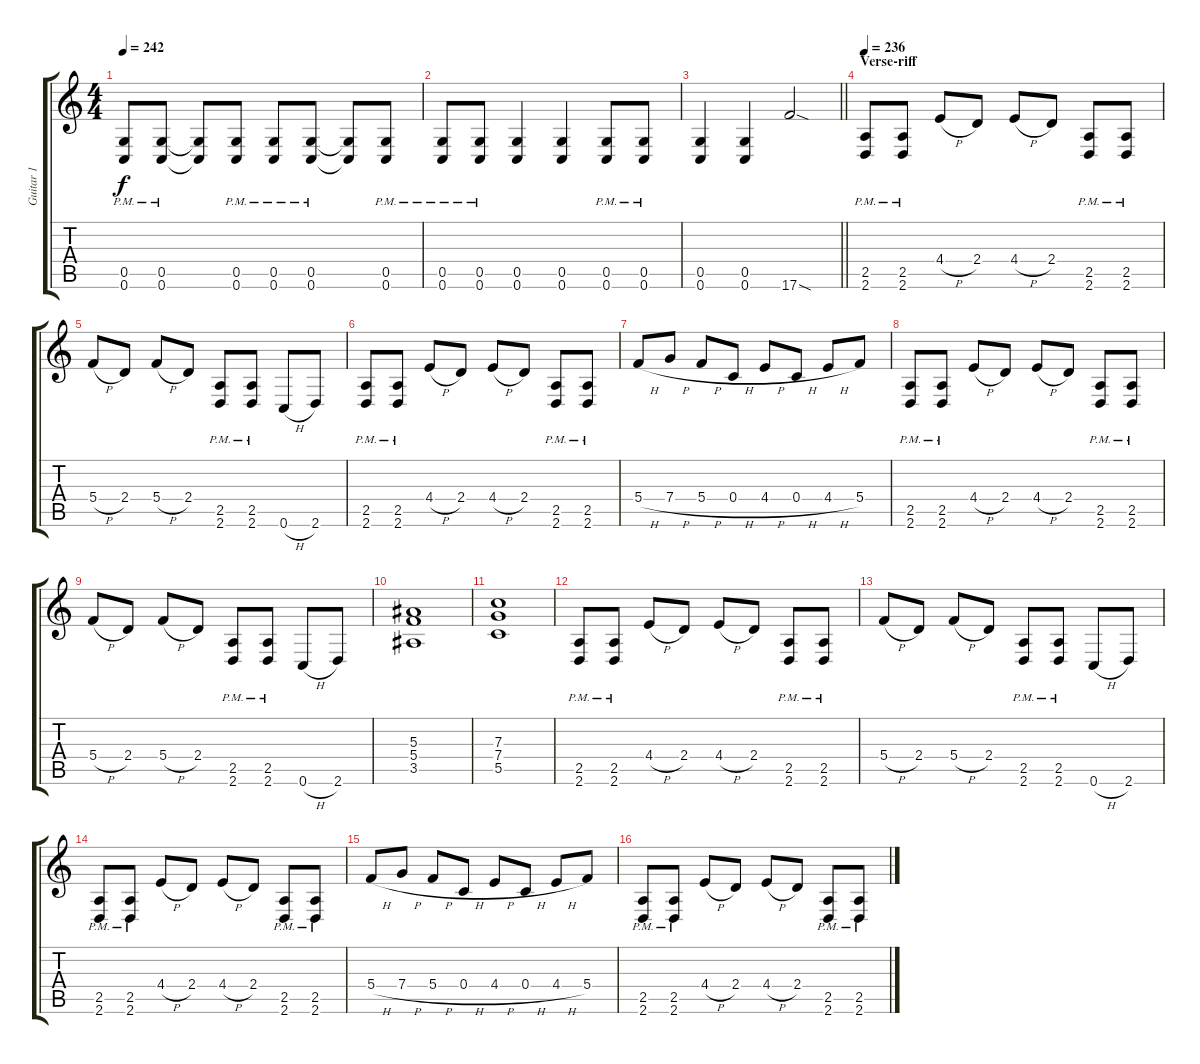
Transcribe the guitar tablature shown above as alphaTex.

\track ("Guitar 1" "Guitar 1") {instrument distortionguitar}
\staff {score tabs}
\tuning (D4 A3 F3 C3 G2 C2) {hide}
\ts (4 4)
\tempo 242
\clef g2
\ks c
(0.5{pm} 0.6{pm}).8{dy f} (0.5{pm} 0.6{pm}).8 (0.5{t} 0.6{t}).8 (0.5{pm} 0.6{pm}).8 (0.5{pm} 0.6{pm}).8 (0.5{pm} 0.6{pm}).8 (0.5{t} 0.6{t}).8 (0.5{pm} 0.6{pm}).8 |
(0.5{pm} 0.6{pm}).8 (0.5{pm} 0.6{pm}).8 (0.5 0.6).4 (0.5 0.6).4 (0.5{pm} 0.6{pm}).8 (0.5{pm} 0.6{pm}).8 |
\barLineRight lightlight
(0.5 0.6).4 (0.5 0.6).4 17.6{sod}.2 |
\section ("" "Verse-riff")
\tempo 236
(2.5{pm} 2.6{pm}).8 (2.5{pm} 2.6{pm}).8 4.4{h}.8 2.4.8 4.4{h}.8 2.4.8 (2.5{pm} 2.6{pm}).8 (2.5{pm} 2.6{pm}).8 |
5.4{h}.8 2.4.8 5.4{h}.8 2.4.8 (2.5{pm} 2.6{pm}).8 (2.5{pm} 2.6{pm}).8 0.6{h}.8 2.6.8 |
(2.5{pm} 2.6{pm}).8 (2.5{pm} 2.6{pm}).8 4.4{h}.8 2.4.8 4.4{h}.8 2.4.8 (2.5{pm} 2.6{pm}).8 (2.5{pm} 2.6{pm}).8 |
5.4{h}.8 7.4{h}.8 5.4{h}.8 0.4{h}.8 4.4{h}.8 0.4{h}.8 4.4{h}.8 5.4.8 |
(2.5{pm} 2.6{pm}).8 (2.5{pm} 2.6{pm}).8 4.4{h}.8 2.4.8 4.4{h}.8 2.4.8 (2.5{pm} 2.6{pm}).8 (2.5{pm} 2.6{pm}).8 |
5.4{h}.8 2.4.8 5.4{h}.8 2.4.8 (2.5{pm} 2.6{pm}).8 (2.5{pm} 2.6{pm}).8 0.6{h}.8 2.6.8 |
(5.3 5.4 3.5).1 |
(7.3 7.4 5.5).1 |
(2.5{pm} 2.6{pm}).8 (2.5{pm} 2.6{pm}).8 4.4{h}.8 2.4.8 4.4{h}.8 2.4.8 (2.5{pm} 2.6{pm}).8 (2.5{pm} 2.6{pm}).8 |
5.4{h}.8 2.4.8 5.4{h}.8 2.4.8 (2.5{pm} 2.6{pm}).8 (2.5{pm} 2.6{pm}).8 0.6{h}.8 2.6.8 |
(2.5{pm} 2.6{pm}).8 (2.5{pm} 2.6{pm}).8 4.4{h}.8 2.4.8 4.4{h}.8 2.4.8 (2.5{pm} 2.6{pm}).8 (2.5{pm} 2.6{pm}).8 |
5.4{h}.8 7.4{h}.8 5.4{h}.8 0.4{h}.8 4.4{h}.8 0.4{h}.8 4.4{h}.8 5.4.8 |
(2.5{pm} 2.6{pm}).8 (2.5{pm} 2.6{pm}).8 4.4{h}.8 2.4.8 4.4{h}.8 2.4.8 (2.5{pm} 2.6{pm}).8 (2.5{pm} 2.6{pm}).8
